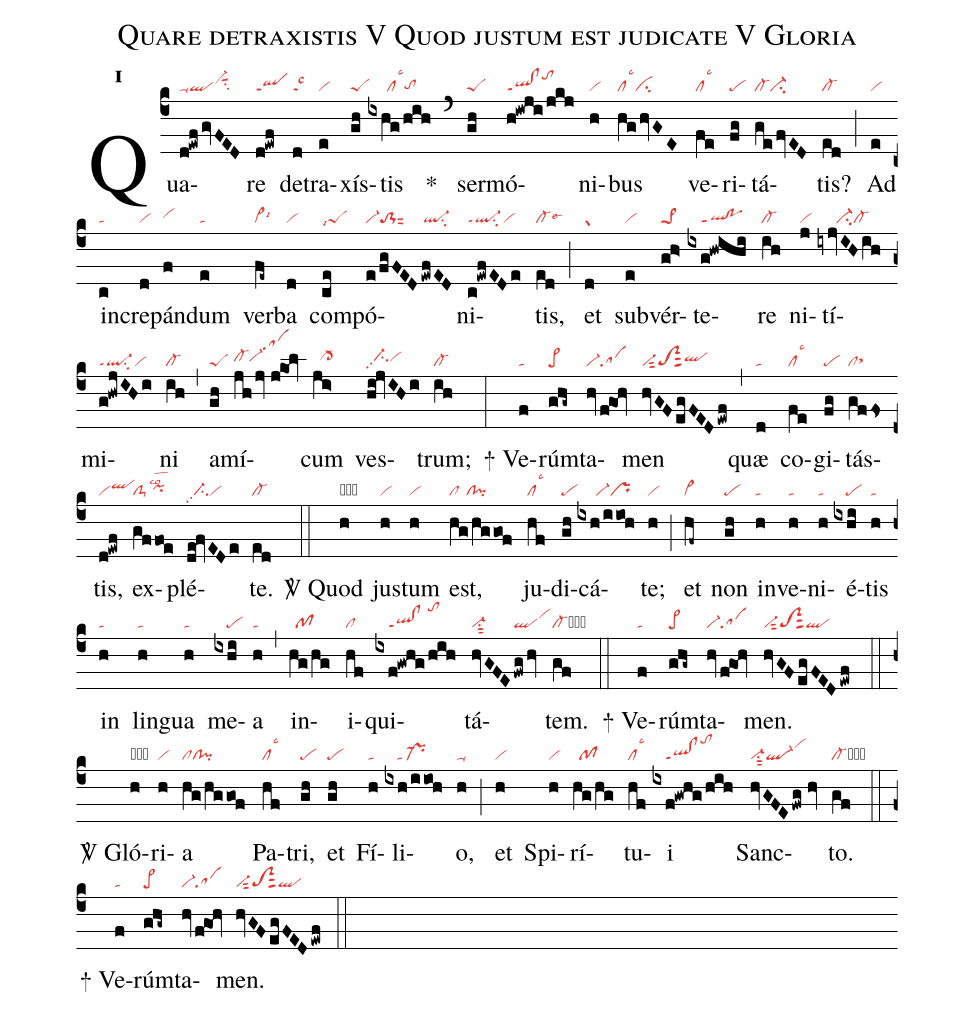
name:Quare detraxistis V Quod justum est judicate V Gloria;
office-part:re;
mode:1;
nabc-lines:1;
%%
initial-style: 1;
name:Quare detraxistis;
mode: 1;
office-part: Responsorium;
annotation: Resp.;
annotation: i;
nabc-lines:1;
%%
(c4) Qua(d!ewfgvFED|qlppu1vi-hisuu1su2)re(d!ewf|qlppt1) de(d|talsc3)tra(e|vi)xís(gh|peS)tis(ixhg/hih|//////cllsc3tohg) <sp>*</sp>(`) ser(gh|peS)mó(h!iwji/jkj|ql!clppt1tohk)ni(h|vi)bus(hghvGE|cllsc3ci) ve(fe|cllsc3)ri(fg|pe)tá(gefvED|cl-ci-)tis?(ed|cl-) (;) Ad(e|vi) in(c|ta)cre(d|vi)pán(f|vihh)dum(e|ta) ver(fe~|vi>lsi6)ba(d|vi) com(ce|peSlsi7)pó(e/fgFEDewfED|vi-to-1suu2ql-su2)ni(c!ewfEDe|ql-ppt1su2vi)tis,(ed|cl-lse6) (;) et(d|gr) sub(e|vi)vér(g!h>|pe>1)te(ixg!hwihi|////ql!poppt1)re(ih|cl-) ni(j|vi)tí(iyjvIHih|//////ci-cl-)mi(g!hwjIHi|ql-ppt1su2vi)ni(ih|cl-) (,) a(gh|peS)mí(jh/jv//j@kol|cl-hhvi-hhsahm)cum(ji>|//cl->hh) ves(hi@jvIHi|//ci-hhpp2vihh)trum;(ih|cl-) (:)

<sp>+</sp> Ve(f|ta)rúm(ghg~|pe>)ta(hvf@goh|vi-sa)men(hvGFegFEDewf|vi-sut2toS2sut2qlhh) (,) quæ(d|ta) co(fe|cllsc3)gi(fg|pe)tás(gffs|clsthh)tis,(d!ewf|viqlhi) ex(gffoe|clS-pihhlsco2)plé(de!fvEDe|//ci-pp2vi)te.(ed|cl-) (::)

<sp>V/</sp> Quod(h|obvi) jus(h|vi)tum(h|vi) est,(hg/hggof|cl//cl!pi) ju(hf|cllsc3)di(gh|pe)cá(ixh/iioh|//////vi-pr)te;(h|vi) (;) et(hf~|vi>) non(gh|pe) in(h|ta)ve(h|ta)ni(h|ta)é(ixhi|////pe)tis(h|ta) in(h|ta) lin(h|ta)gua(h|ta) me(ixhi|////pe)a(h|ta) (,) in(hg/hg|//pf)i(hf|cl)qui(ixf!gwhg|////ql!clppt1|hih|tohm)tá(hvGFE|vi-su1sut2|fwg/hv|qlvihj)tem.(gf|cl-cb) (::)

<sp>+</sp> Ve(f|ta)rúm(ghg~|pe>)ta(hvf@goh|vi-sa)men.(hvGFegFEDewf|vi-sut2toS2sut2ql) (::)

<sp>V/</sp> Gló(h|obvi)ri(h|vi)a(hg/hggof|clcl!pi) Pa(hf|cllsc3)tri,(gh|pe) et(gh|pe) Fí(h|ta)li(ixh/iioh|////ta/pr-)o,(h|ta-) (;) et(h|vi) Spi(h|vi)rí(hg/hg|//pf)tu(hf|cllsc3)i(ixf!gwhg/hih|////ql!clppt1tohm) Sanc(hvGFE/fwg//hv|vi-su1sut2ql-vihk)to.(gf|cl-cb) (::)

<sp>+</sp> Ve(f|ta)rúm(ghg~|pe>)ta(hvf@goh|vi-sa)men.(hvGFegFEDewf|vi-sut2toS2sut2ql) (::)
